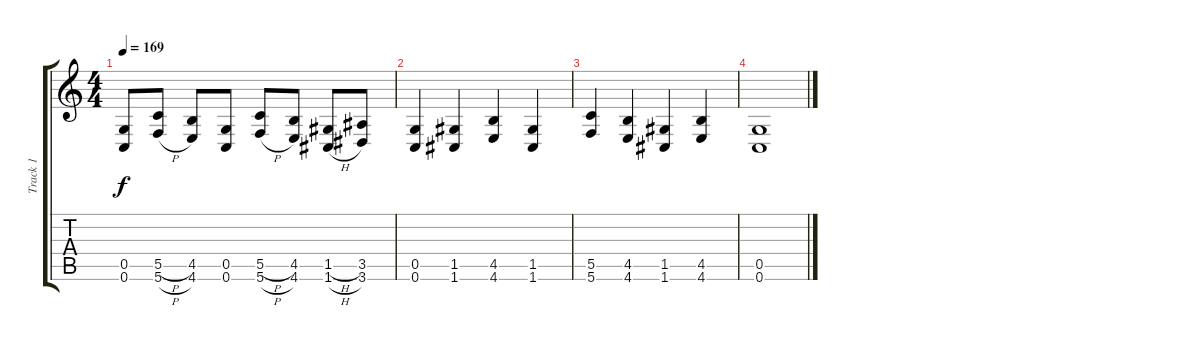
\track ("Track 1" "Track 1") {instrument distortionguitar}
\staff {score tabs}
\tuning (D4 A3 F3 C3 G2 C2) {hide}
\ts (4 4)
\tempo 169
\clef g2
\ks c
(0.5 0.6).8{dy f} (5.5{h} 5.6{h}).8 (4.5 4.6).8 (0.5 0.6).8 (5.5{h} 5.6{h}).8 (4.5 4.6).8 (1.5{h} 1.6{h}).8 (3.5 3.6).8 |
(0.5 0.6).4 (1.5 1.6).4 (4.5 4.6).4 (1.5 1.6).4 |
(5.5 5.6).4 (4.5 4.6).4 (1.5 1.6).4 (4.5 4.6).4 |
(0.5 0.6).1
